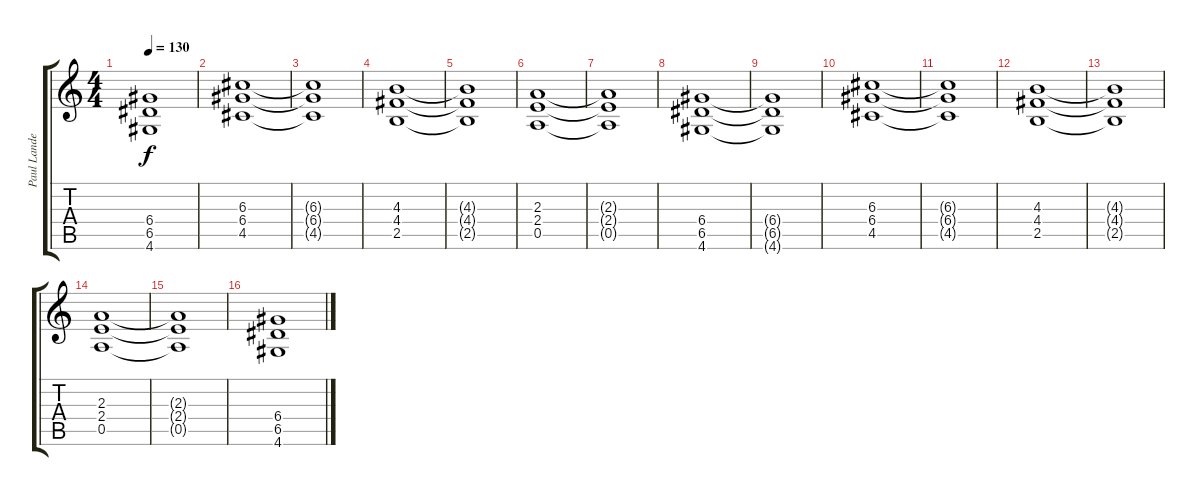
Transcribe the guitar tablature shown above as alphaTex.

\track ("Paul Landers" "Paul Lande") {instrument overdrivenguitar}
\staff {score tabs}
\tuning (E4 B3 G3 D3 A2 E2) {hide}
\ts (4 4)
\tempo 130
\clef g2
\ks c
(6.4{t} 6.5{t} 4.6{t}).1{dy f} |
(6.3 6.4 4.5).1 |
(6.3{t} 6.4{t} 4.5{t}).1 |
(4.3 4.4 2.5).1 |
(4.3{t} 4.4{t} 2.5{t}).1 |
(2.3 2.4 0.5).1 |
(2.3{t} 2.4{t} 0.5{t}).1 |
(6.4 6.5 4.6).1 |
(6.4{t} 6.5{t} 4.6{t}).1 |
(6.3 6.4 4.5).1 |
(6.3{t} 6.4{t} 4.5{t}).1 |
(4.3 4.4 2.5).1 |
(4.3{t} 4.4{t} 2.5{t}).1 |
(2.3 2.4 0.5).1 |
(2.3{t} 2.4{t} 0.5{t}).1 |
(6.4 6.5 4.6).1
